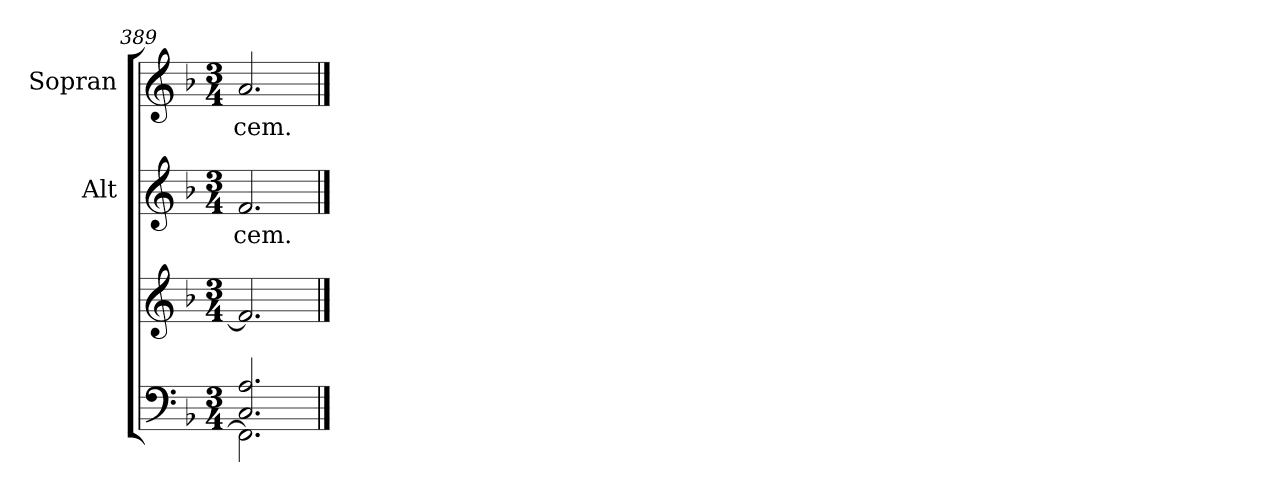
**kern	**kern	**kern	**text	**kern	**text
*part3	*part3	*part2	*part2	*part1	*part1
*staff4	*staff3	*staff2	*staff2	*staff1	*staff1
*	*	*I"Alt	*	*I"Sopran	*
*	*	*I'A.	*	*I'S.	*
*clefF4	*clefG2	*clefG2	*	*clefG2	*
*k[b-]	*k[b-]	*k[b-]	*	*k[b-]	*
*F:	*F:	*F:	*	*F:	*
*M3/4	*M3/4	*M3/4	*	*M3/4	*
=389	=389	=389	=389	=389	=389
*^	*	*	*	*	*
!	!	!	!	!LO:LY:b	!	!LO:LY:b
2.C/ 2.A/	2.FF\]	2.f/]	2.f/	-cem.	2.a/	-cem.
*v	*v	*	*	*	*	*
==	==	==	==	==	==
*-	*-	*-	*-	*-	*-
